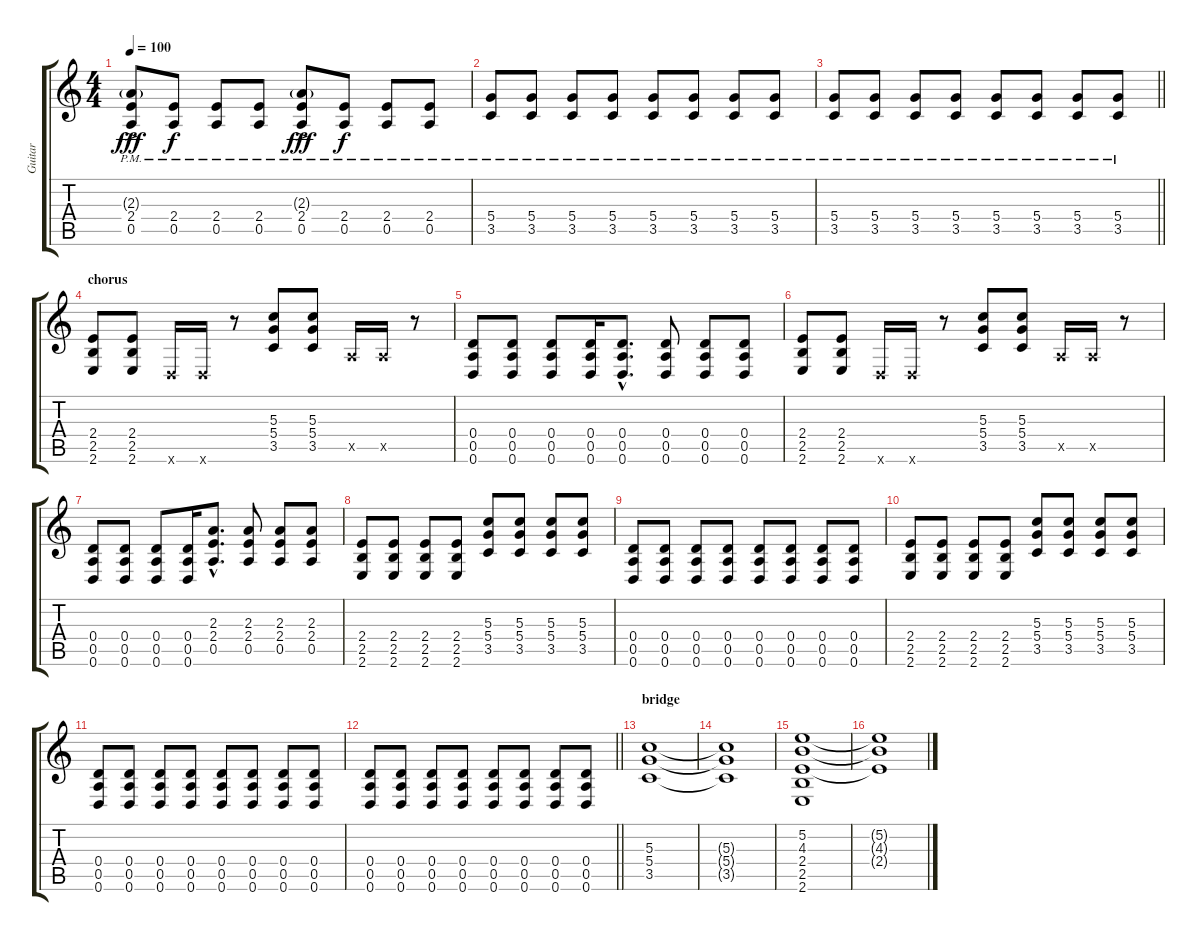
\track ("Guitar" "Guitar") {instrument acousticguitarsteel}
\staff {score tabs}
\tuning (E4 B3 G3 D3 A2 D2) {hide}
\ts (4 4)
\tempo 100
\clef g2
\ks c
(2.3{g pm} 2.4{pm} 0.5{ac pm}).8{dy fff} (2.4{pm} 0.5{pm}).8{dy f} (2.4{pm} 0.5{pm}).8 (2.4{pm} 0.5{pm}).8 (2.3{g pm} 2.4{pm} 0.5{ac pm}).8{dy fff} (2.4{pm} 0.5{pm}).8{dy f} (2.4{pm} 0.5{pm}).8 (2.4{pm} 0.5{pm}).8 |
(5.4{pm} 3.5{pm}).8 (5.4{pm} 3.5{pm}).8 (5.4{pm} 3.5{pm}).8 (5.4{pm} 3.5{pm}).8 (5.4{pm} 3.5{pm}).8 (5.4{pm} 3.5{pm}).8 (5.4{pm} 3.5{pm}).8 (5.4{pm} 3.5{pm}).8 |
\barLineRight lightlight
(5.4{pm} 3.5{pm}).8 (5.4{pm} 3.5{pm}).8 (5.4{pm} 3.5{pm}).8 (5.4{pm} 3.5{pm}).8 (5.4{pm} 3.5{pm}).8 (5.4{pm} 3.5{pm}).8 (5.4{pm} 3.5{pm}).8 (5.4{pm} 3.5{pm}).8 |
\section ("" "chorus")
(2.4 2.5 2.6).8 (2.4 2.5 2.6).8 0.6{x}.16 0.6{x}.16 r.8 (5.3 5.4 3.5).8 (5.3 5.4 3.5).8 0.5{x}.16 0.5{x}.16 r.8 |
(0.4 0.5 0.6).8 (0.4 0.5 0.6).8 (0.4 0.5 0.6).8 (0.4 0.5 0.6).16 (0.4{hac} 0.5{hac} 0.6{hac}).8{d} (0.4 0.5 0.6).8 (0.4 0.5 0.6).8 (0.4 0.5 0.6).8 |
(2.4 2.5 2.6).8 (2.4 2.5 2.6).8 0.6{x}.16 0.6{x}.16 r.8 (5.3 5.4 3.5).8 (5.3 5.4 3.5).8 0.5{x}.16 0.5{x}.16 r.8 |
(0.4 0.5 0.6).8 (0.4 0.5 0.6).8 (0.4 0.5 0.6).8 (0.4 0.5 0.6).16 (2.3{hac} 2.4{hac} 0.5{hac}).8{d} (2.3 2.4 0.5).8 (2.3 2.4 0.5).8 (2.3 2.4 0.5).8 |
(2.4 2.5 2.6).8 (2.4 2.5 2.6).8 (2.4 2.5 2.6).8 (2.4 2.5 2.6).8 (5.3 5.4 3.5).8 (5.3 5.4 3.5).8 (5.3 5.4 3.5).8 (5.3 5.4 3.5).8 |
(0.4 0.5 0.6).8 (0.4 0.5 0.6).8 (0.4 0.5 0.6).8 (0.4 0.5 0.6).8 (0.4 0.5 0.6).8 (0.4 0.5 0.6).8 (0.4 0.5 0.6).8 (0.4 0.5 0.6).8 |
(2.4 2.5 2.6).8 (2.4 2.5 2.6).8 (2.4 2.5 2.6).8 (2.4 2.5 2.6).8 (5.3 5.4 3.5).8 (5.3 5.4 3.5).8 (5.3 5.4 3.5).8 (5.3 5.4 3.5).8 |
(0.4 0.5 0.6).8 (0.4 0.5 0.6).8 (0.4 0.5 0.6).8 (0.4 0.5 0.6).8 (0.4 0.5 0.6).8 (0.4 0.5 0.6).8 (0.4 0.5 0.6).8 (0.4 0.5 0.6).8 |
\barLineRight lightlight
(0.4 0.5 0.6).8 (0.4 0.5 0.6).8 (0.4 0.5 0.6).8 (0.4 0.5 0.6).8 (0.4 0.5 0.6).8 (0.4 0.5 0.6).8 (0.4 0.5 0.6).8 (0.4 0.5 0.6).8 |
\section ("" "bridge")
(5.3 5.4 3.5).1 |
(5.3{t} 5.4{t} 3.5{t}).1 |
(5.2 4.3 2.4 2.5 2.6).1 |
(5.2{t} 4.3{t} 2.4{t}).1
